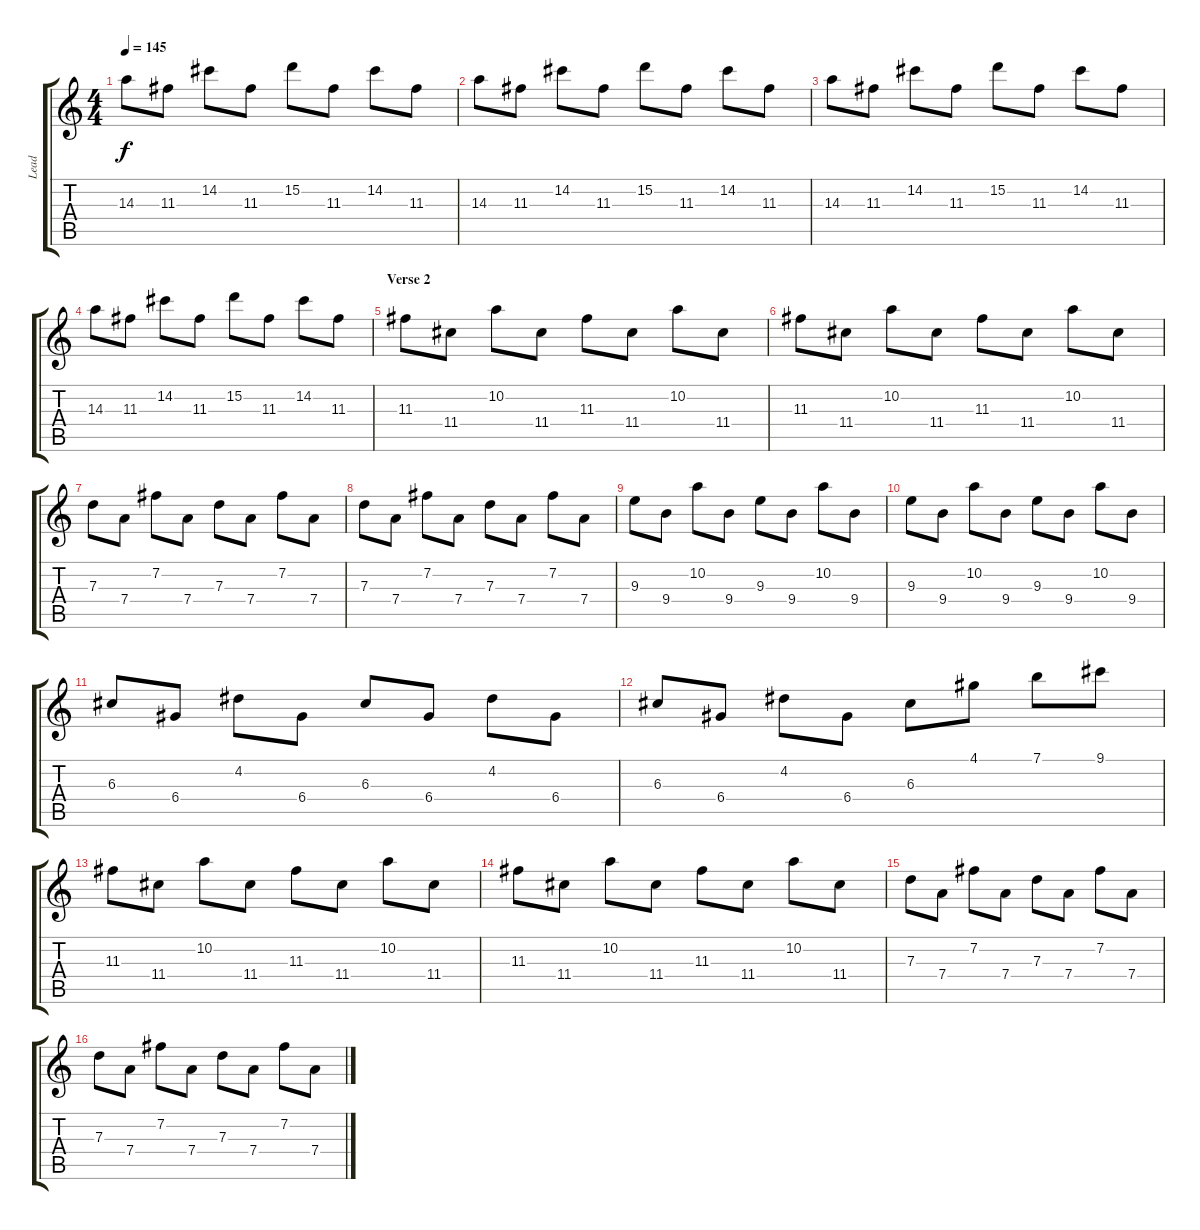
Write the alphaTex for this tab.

\track ("Lead" "Lead") {instrument overdrivenguitar}
\staff {score tabs}
\tuning (E4 B3 G3 D3 A2 E2) {hide}
\ts (4 4)
\tempo 145
\clef g2
\ks c
14.3.8{dy f} 11.3.8 14.2.8 11.3.8 15.2.8 11.3.8 14.2.8 11.3.8 |
14.3.8 11.3.8 14.2.8 11.3.8 15.2.8 11.3.8 14.2.8 11.3.8 |
14.3.8 11.3.8 14.2.8 11.3.8 15.2.8 11.3.8 14.2.8 11.3.8 |
14.3.8 11.3.8 14.2.8 11.3.8 15.2.8 11.3.8 14.2.8 11.3.8 |
\section ("" "Verse 2")
11.3.8 11.4.8 10.2.8 11.4.8 11.3.8 11.4.8 10.2.8 11.4.8 |
11.3.8 11.4.8 10.2.8 11.4.8 11.3.8 11.4.8 10.2.8 11.4.8 |
7.3.8 7.4.8 7.2.8 7.4.8 7.3.8 7.4.8 7.2.8 7.4.8 |
7.3.8 7.4.8 7.2.8 7.4.8 7.3.8 7.4.8 7.2.8 7.4.8 |
9.3.8 9.4.8 10.2.8 9.4.8 9.3.8 9.4.8 10.2.8 9.4.8 |
9.3.8 9.4.8 10.2.8 9.4.8 9.3.8 9.4.8 10.2.8 9.4.8 |
6.3.8 6.4.8 4.2.8 6.4.8 6.3.8 6.4.8 4.2.8 6.4.8 |
6.3.8 6.4.8 4.2.8 6.4.8 6.3.8 4.1.8 7.1.8 9.1.8 |
11.3.8 11.4.8 10.2.8 11.4.8 11.3.8 11.4.8 10.2.8 11.4.8 |
11.3.8 11.4.8 10.2.8 11.4.8 11.3.8 11.4.8 10.2.8 11.4.8 |
7.3.8 7.4.8 7.2.8 7.4.8 7.3.8 7.4.8 7.2.8 7.4.8 |
7.3.8 7.4.8 7.2.8 7.4.8 7.3.8 7.4.8 7.2.8 7.4.8
